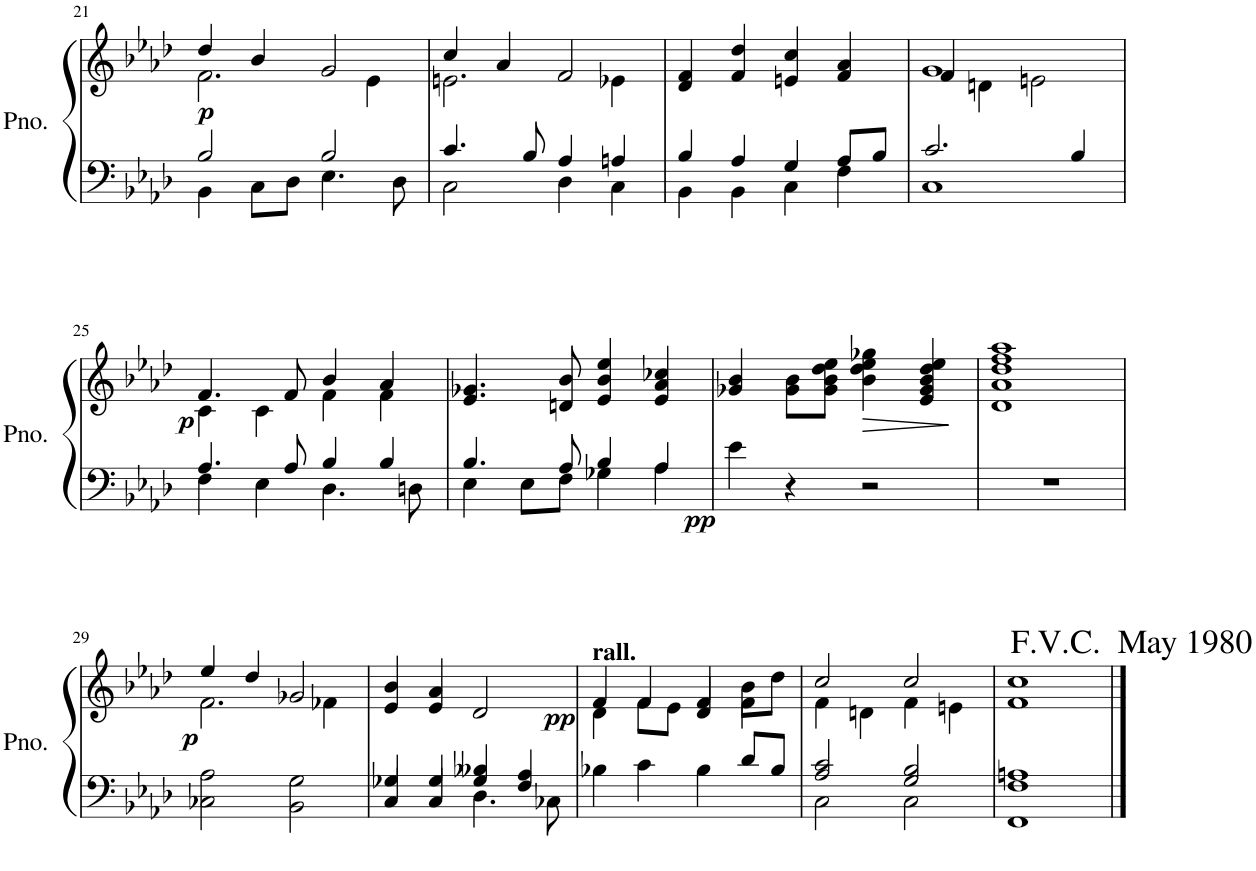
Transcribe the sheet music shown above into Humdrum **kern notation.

**kern	**kern	**dynam
*part1	*part1	*part1
*staff2	*staff1	*staff1/2
*I"Piano	*	*
*I'Pno.	*	*
!!LO:PB:g=z
*clefF4	*clefG2	*
*k[b-e-a-d-]	*k[b-e-a-d-]	*
*M4/4	*M4/4	*
=21	=21	=21
*^	*^	*
!	!	!	!	!LO:DY:b
2B-/	4BB-\	2.f\	4dd-/	p
.	8C\L	.	4b-/	.
.	8D-\J	.	.	.
2B-/	4.E-\	.	2g/	.
.	.	4e-\	.	.
.	8D-\	.	.	.
=22	=22	=22	=22	=22
4.c/	2C\	2.en\	4cc/	.
.	.	.	4a-/	.
8B-/	.	.	.	.
4A-/	4D-\	.	2f/	.
4An/	4C\	4e-X\	.	.
*	*	*v	*v	*
=23	=23	=23	=23
4B-/	4BB-\	4d-/ 4f/	.
4A-/	4BB-\	4f/ 4dd-/	.
4G/	4C\	4en/ 4cc/	.
8A-/L	4F\	4f/ 4a-/	.
8B-/J	.	.	.
=24	=24	=24	=24
*	*	*^	*
2.c/	1C	4f/	1g	.
.	.	4dn\	.	.
.	.	2en\	.	.
4B-/	.	.	.	.
!!LO:LB:g=z	!!
=25	=25	=25	=25	=25
!	!	!	!	!LO:DY:b
4.A-/	4F\	4c\	4.f/	p
.	4E-\	4c\	.	.
8A-/	.	.	8f/	.
4B-/	4.D-\	4f\	4b-/	.
4B-/	.	4f\	4a-/	.
.	8Dn\	.	.	.
*	*	*v	*v	*
=26	=26	=26	=26
4.B-/	4E-\	4.e-/ 4.g-X/	.
.	8E-\L	.	.
8A-/	8F\J	8dn/ 8b-/	.
4B-/	4G-X\	4e-/ 4b-/ 4ee-/	.
4A-/	4A-\	4e-/ 4a-/ 4cc-X/	.
=27	=27	=27	=27
!	!	!	!LO:DY:b=2
*v	*v	*	*
4e-\	4g-X/ 4b-/	pp
4r	8g-\ 8b-\L	.
.	8g-\ 8b-\ 8dd-\ 8ee-\J	.
!	!	!LO:HP:b
2r	4b-\ 4dd-\ 4ee-\ 4gg-X\	>
.	4e-/ 4g-/ 4b-/ 4dd-/ 4ee-/	]
=28	=28	=28
1r	1d- 1a- 1dd- 1ff 1aa-	.
!!LO:LB:g=z
=29	=29	=29
*	*^	*
!	!	!	!LO:DY:b
2C-X\ 2A-\	2.f\	4ee-/	p
.	.	4dd-/	.
2BB-\ 2G\	.	2g-X/	.
.	4f-X\	.	.
*	*v	*v	*
=30	=30	=30
*^	*	*
4G-X/	4C/	4e-/ 4b-/	.
4G-/	4C/	4e-/ 4a-/	.
4G-/ 4B--X/	4.D-\	2d-/	.
4F/ 4A-/	.	.	.
.	8C-X\	.	.
=31	=31	=31	=31
*	*	*^	*
!	!	!LO:TX:a:B:t=rall.	!	!
!	!	!	!	!LO:DY:b
*v	*v	*	*	*
4B-X\	4d-\	4f/	pp
4c\	8f\L	4f/	.
.	8e-\J	.	.
4B-\	4d-/	4f/	.
8d-/L	4f\	8b-\L	.
8B-/J	.	8dd-\J	.
=32	=32	=32	=32
*^	*	*	*
2A-/ 2c/	2C\	4f\	2cc/	.
.	.	4dn\	.	.
2G/ 2B-/	2C\	4f\	2cc/	.
.	.	4en\	.	.
=33	=33	=33	=33	=33
!	!	!LO:TX:a:t=F.V.C.  May 1980	!	!
1F 1An	1FF	1f	1cc	.
*v	*v	*	*	*
*	*v	*v	*
==	==	==
*-	*-	*-
